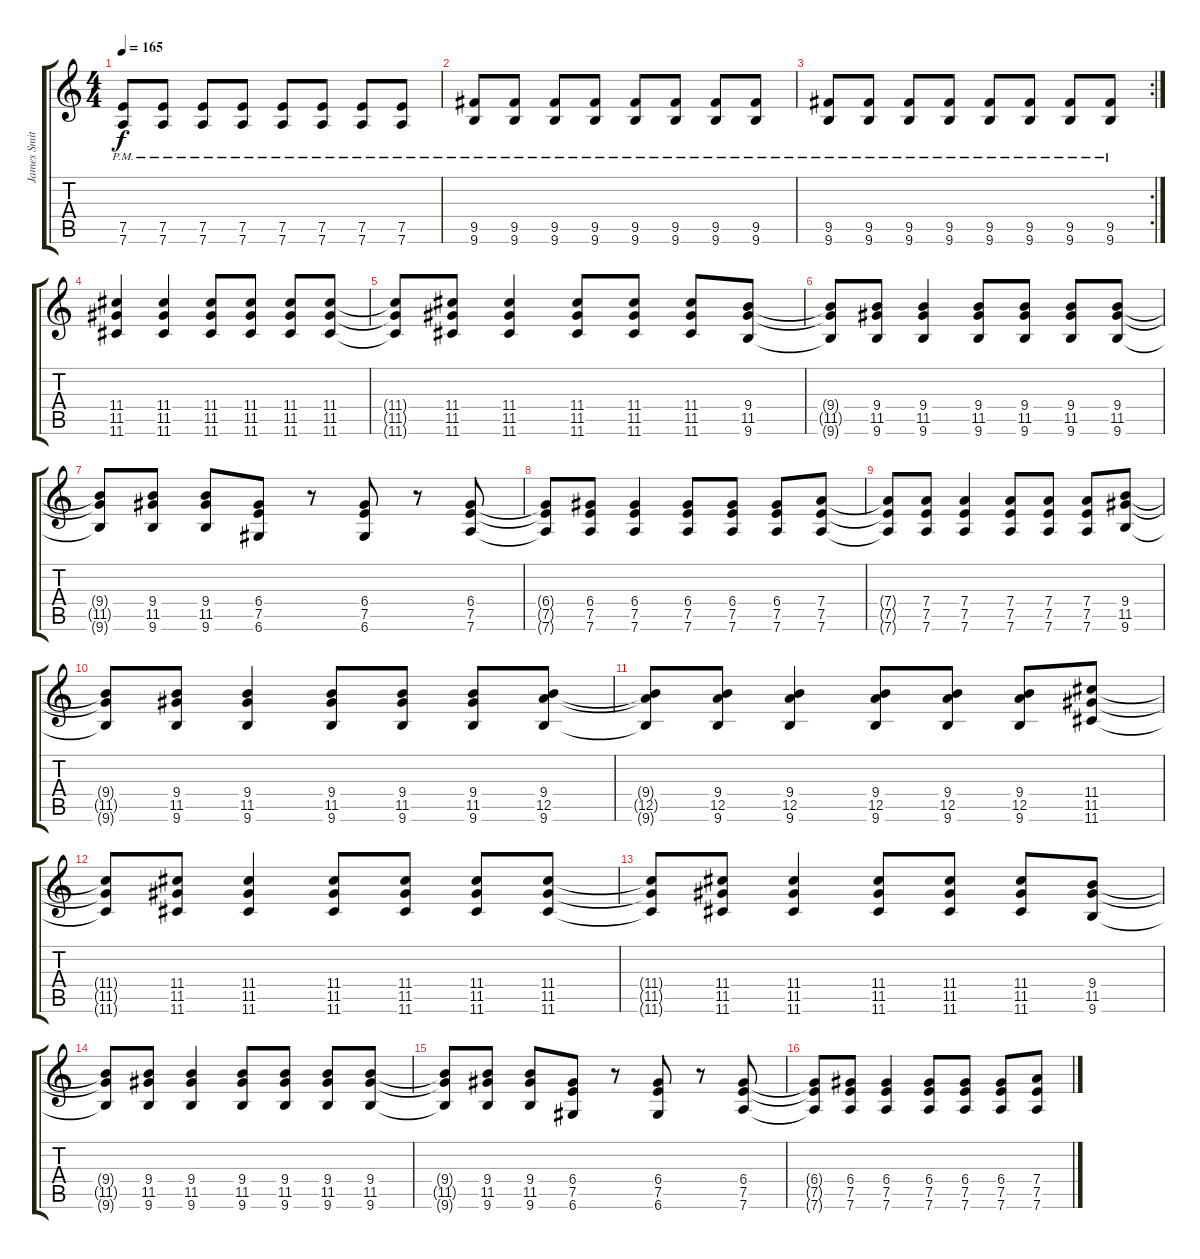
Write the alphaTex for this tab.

\track ("James Smith" "James Smit") {instrument distortionguitar}
\staff {score tabs}
\tuning (E4 B3 G3 D3 A2 D2) {hide}
\ts (4 4)
\tempo 165
\clef g2
\ks c
(7.5{pm} 7.6{pm}).8{dy f} (7.5{pm} 7.6{pm}).8 (7.5{pm} 7.6{pm}).8 (7.5{pm} 7.6{pm}).8 (7.5{pm} 7.6{pm}).8 (7.5{pm} 7.6{pm}).8 (7.5{pm} 7.6{pm}).8 (7.5{pm} 7.6{pm}).8 |
(9.5{pm} 9.6{pm}).8 (9.5{pm} 9.6{pm}).8 (9.5{pm} 9.6{pm}).8 (9.5{pm} 9.6{pm}).8 (9.5{pm} 9.6{pm}).8 (9.5{pm} 9.6{pm}).8 (9.5{pm} 9.6{pm}).8 (9.5{pm} 9.6{pm}).8 |
\rc 2
(9.5{pm} 9.6{pm}).8 (9.5{pm} 9.6{pm}).8 (9.5{pm} 9.6{pm}).8 (9.5{pm} 9.6{pm}).8 (9.5{pm} 9.6{pm}).8 (9.5{pm} 9.6{pm}).8 (9.5{pm} 9.6{pm}).8 (9.5{pm} 9.6{pm}).8 |
(11.4 11.5 11.6).4 (11.4 11.5 11.6).4 (11.4 11.5 11.6).8 (11.4 11.5 11.6).8 (11.4 11.5 11.6).8 (11.4 11.5 11.6).8 |
(11.4{t} 11.5{t} 11.6{t}).8 (11.4 11.5 11.6).8 (11.4 11.5 11.6).4 (11.4 11.5 11.6).8 (11.4 11.5 11.6).8 (11.4 11.5 11.6).8 (9.4 11.5 9.6).8 |
(9.4{t} 11.5{t} 9.6{t}).8 (9.4 11.5 9.6).8 (9.4 11.5 9.6).4 (9.4 11.5 9.6).8 (9.4 11.5 9.6).8 (9.4 11.5 9.6).8 (9.4 11.5 9.6).8 |
(9.4{t} 11.5{t} 9.6{t}).8 (9.4 11.5 9.6).8 (9.4 11.5 9.6).8 (6.4 7.5 6.6).8 r.8 (6.4 7.5 6.6).8 r.8 (6.4 7.5 7.6).8 |
(6.4{t} 7.5{t} 7.6{t}).8 (6.4 7.5 7.6).8 (6.4 7.5 7.6).4 (6.4 7.5 7.6).8 (6.4 7.5 7.6).8 (6.4 7.5 7.6).8 (7.4 7.5 7.6).8 |
(7.4{t} 7.5{t} 7.6{t}).8 (7.4 7.5 7.6).8 (7.4 7.5 7.6).4 (7.4 7.5 7.6).8 (7.4 7.5 7.6).8 (7.4 7.5 7.6).8 (9.4 11.5 9.6).8 |
(9.4{t} 11.5{t} 9.6{t}).8 (9.4 11.5 9.6).8 (9.4 11.5 9.6).4 (9.4 11.5 9.6).8 (9.4 11.5 9.6).8 (9.4 11.5 9.6).8 (9.4 12.5 9.6).8 |
(9.4{t} 12.5{t} 9.6{t}).8 (9.4 12.5 9.6).8 (9.4 12.5 9.6).4 (9.4 12.5 9.6).8 (9.4 12.5 9.6).8 (9.4 12.5 9.6).8 (11.4 11.5 11.6).8 |
(11.4{t} 11.5{t} 11.6{t}).8 (11.4 11.5 11.6).8 (11.4 11.5 11.6).4 (11.4 11.5 11.6).8 (11.4 11.5 11.6).8 (11.4 11.5 11.6).8 (11.4 11.5 11.6).8 |
(11.4{t} 11.5{t} 11.6{t}).8 (11.4 11.5 11.6).8 (11.4 11.5 11.6).4 (11.4 11.5 11.6).8 (11.4 11.5 11.6).8 (11.4 11.5 11.6).8 (9.4 11.5 9.6).8 |
(9.4{t} 11.5{t} 9.6{t}).8 (9.4 11.5 9.6).8 (9.4 11.5 9.6).4 (9.4 11.5 9.6).8 (9.4 11.5 9.6).8 (9.4 11.5 9.6).8 (9.4 11.5 9.6).8 |
(9.4{t} 11.5{t} 9.6{t}).8 (9.4 11.5 9.6).8 (9.4 11.5 9.6).8 (6.4 7.5 6.6).8 r.8 (6.4 7.5 6.6).8 r.8 (6.4 7.5 7.6).8 |
(6.4{t} 7.5{t} 7.6{t}).8 (6.4 7.5 7.6).8 (6.4 7.5 7.6).4 (6.4 7.5 7.6).8 (6.4 7.5 7.6).8 (6.4 7.5 7.6).8 (7.4 7.5 7.6).8
